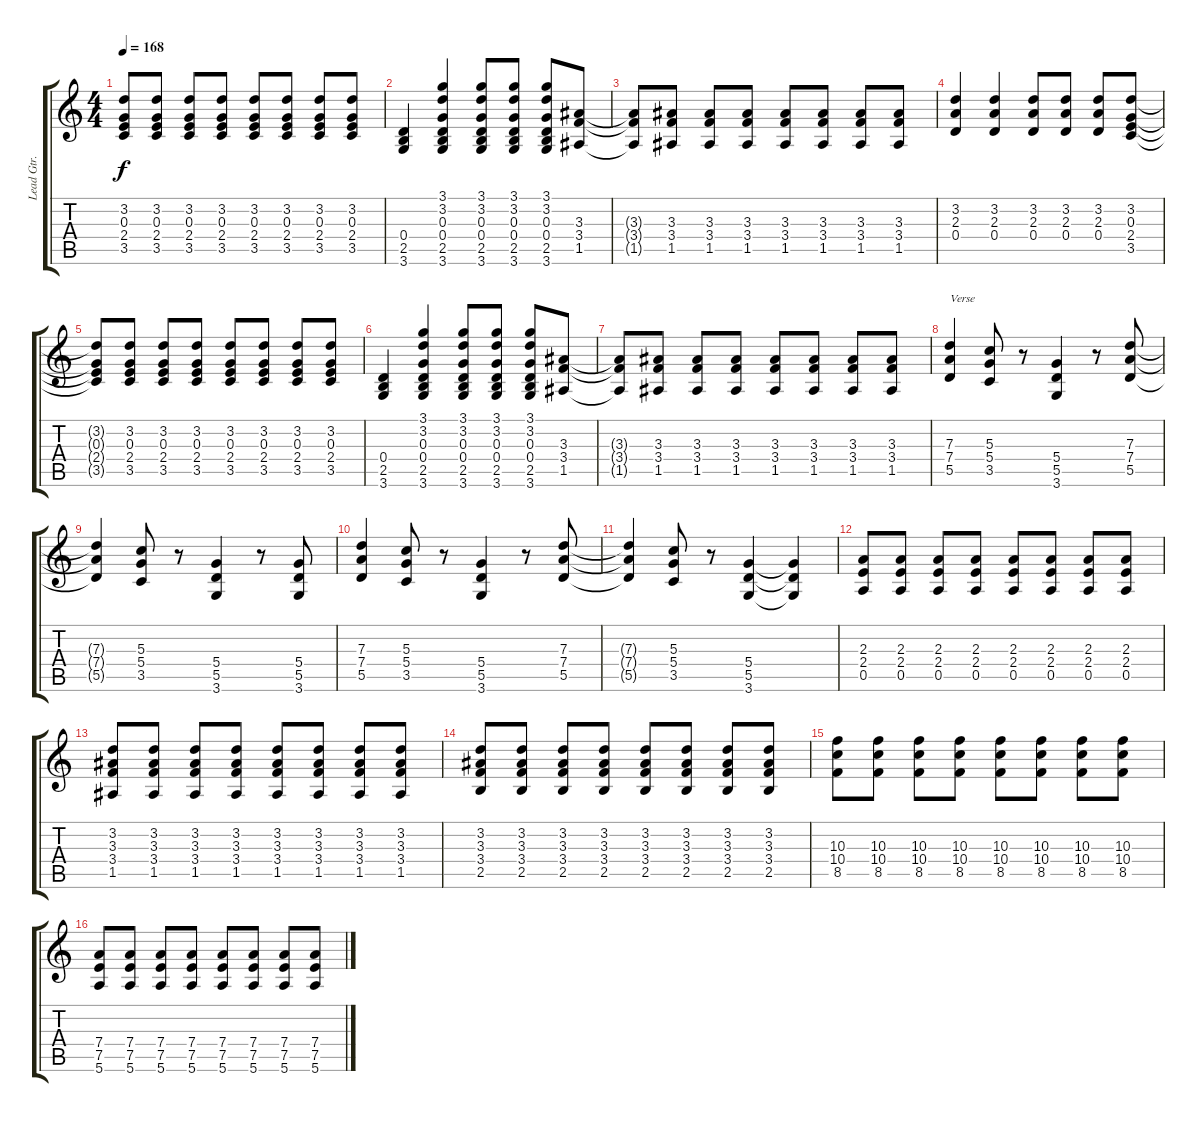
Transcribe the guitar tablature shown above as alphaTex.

\track ("Lead Gtr." "Lead Gtr.") {instrument distortionguitar}
\staff {score tabs}
\tuning (E4 B3 G3 D3 A2 E2) {hide}
\ts (4 4)
\tempo 168
\clef g2
\ks c
(3.2{t} 0.3{t} 2.4{t} 3.5{t}).8{dy f} (3.2 0.3 2.4 3.5).8 (3.2 0.3 2.4 3.5).8 (3.2 0.3 2.4 3.5).8 (3.2 0.3 2.4 3.5).8 (3.2 0.3 2.4 3.5).8 (3.2 0.3 2.4 3.5).8 (3.2 0.3 2.4 3.5).8 |
(0.4 2.5 3.6).4 (3.1 3.2 0.3 0.4 2.5 3.6).4 (3.1 3.2 0.3 0.4 2.5 3.6).8 (3.1 3.2 0.3 0.4 2.5 3.6).8 (3.1 3.2 0.3 0.4 2.5 3.6).8 (3.3 3.4 1.5).8 |
(3.3{t} 3.4{t} 1.5{t}).8 (3.3 3.4 1.5).8 (3.3 3.4 1.5).8 (3.3 3.4 1.5).8 (3.3 3.4 1.5).8 (3.3 3.4 1.5).8 (3.3 3.4 1.5).8 (3.3 3.4 1.5).8 |
(3.2 2.3 0.4).4 (3.2 2.3 0.4).4 (3.2 2.3 0.4).8 (3.2 2.3 0.4).8 (3.2 2.3 0.4).8 (3.2 0.3 2.4 3.5).8 |
(3.2{t} 0.3{t} 2.4{t} 3.5{t}).8 (3.2 0.3 2.4 3.5).8 (3.2 0.3 2.4 3.5).8 (3.2 0.3 2.4 3.5).8 (3.2 0.3 2.4 3.5).8 (3.2 0.3 2.4 3.5).8 (3.2 0.3 2.4 3.5).8 (3.2 0.3 2.4 3.5).8 |
(0.4 2.5 3.6).4 (3.1 3.2 0.3 0.4 2.5 3.6).4 (3.1 3.2 0.3 0.4 2.5 3.6).8 (3.1 3.2 0.3 0.4 2.5 3.6).8 (3.1 3.2 0.3 0.4 2.5 3.6).8 (3.3 3.4 1.5).8 |
(3.3{t} 3.4{t} 1.5{t}).8 (3.3 3.4 1.5).8 (3.3 3.4 1.5).8 (3.3 3.4 1.5).8 (3.3 3.4 1.5).8 (3.3 3.4 1.5).8 (3.3 3.4 1.5).8 (3.3 3.4 1.5).8 |
(7.3 7.4 5.5).4{txt "Verse"} (5.3 5.4 3.5).8 r.8 (5.4 5.5 3.6).4 r.8 (7.3 7.4 5.5).8 |
(7.3{t} 7.4{t} 5.5{t}).4 (5.3 5.4 3.5).8 r.8 (5.4 5.5 3.6).4 r.8 (5.4 5.5 3.6).8 |
(7.3 7.4 5.5).4 (5.3 5.4 3.5).8 r.8 (5.4 5.5 3.6).4 r.8 (7.3 7.4 5.5).8 |
(7.3{t} 7.4{t} 5.5{t}).4 (5.3 5.4 3.5).8 r.8 (5.4 5.5 3.6).4 (5.4{t} 5.5{t} 3.6{t}).4 |
(2.3 2.4 0.5).8 (2.3 2.4 0.5).8 (2.3 2.4 0.5).8 (2.3 2.4 0.5).8 (2.3 2.4 0.5).8 (2.3 2.4 0.5).8 (2.3 2.4 0.5).8 (2.3 2.4 0.5).8 |
(3.2 3.3 3.4 1.5).8 (3.2 3.3 3.4 1.5).8 (3.2 3.3 3.4 1.5).8 (3.2 3.3 3.4 1.5).8 (3.2 3.3 3.4 1.5).8 (3.2 3.3 3.4 1.5).8 (3.2 3.3 3.4 1.5).8 (3.2 3.3 3.4 1.5).8 |
(3.2 3.3 3.4 2.5).8 (3.2 3.3 3.4 2.5).8 (3.2 3.3 3.4 2.5).8 (3.2 3.3 3.4 2.5).8 (3.2 3.3 3.4 2.5).8 (3.2 3.3 3.4 2.5).8 (3.2 3.3 3.4 2.5).8 (3.2 3.3 3.4 2.5).8 |
(10.3 10.4 8.5).8 (10.3 10.4 8.5).8 (10.3 10.4 8.5).8 (10.3 10.4 8.5).8 (10.3 10.4 8.5).8 (10.3 10.4 8.5).8 (10.3 10.4 8.5).8 (10.3 10.4 8.5).8 |
(7.4 7.5 5.6).8 (7.4 7.5 5.6).8 (7.4 7.5 5.6).8 (7.4 7.5 5.6).8 (7.4 7.5 5.6).8 (7.4 7.5 5.6).8 (7.4 7.5 5.6).8 (7.4 7.5 5.6).8
